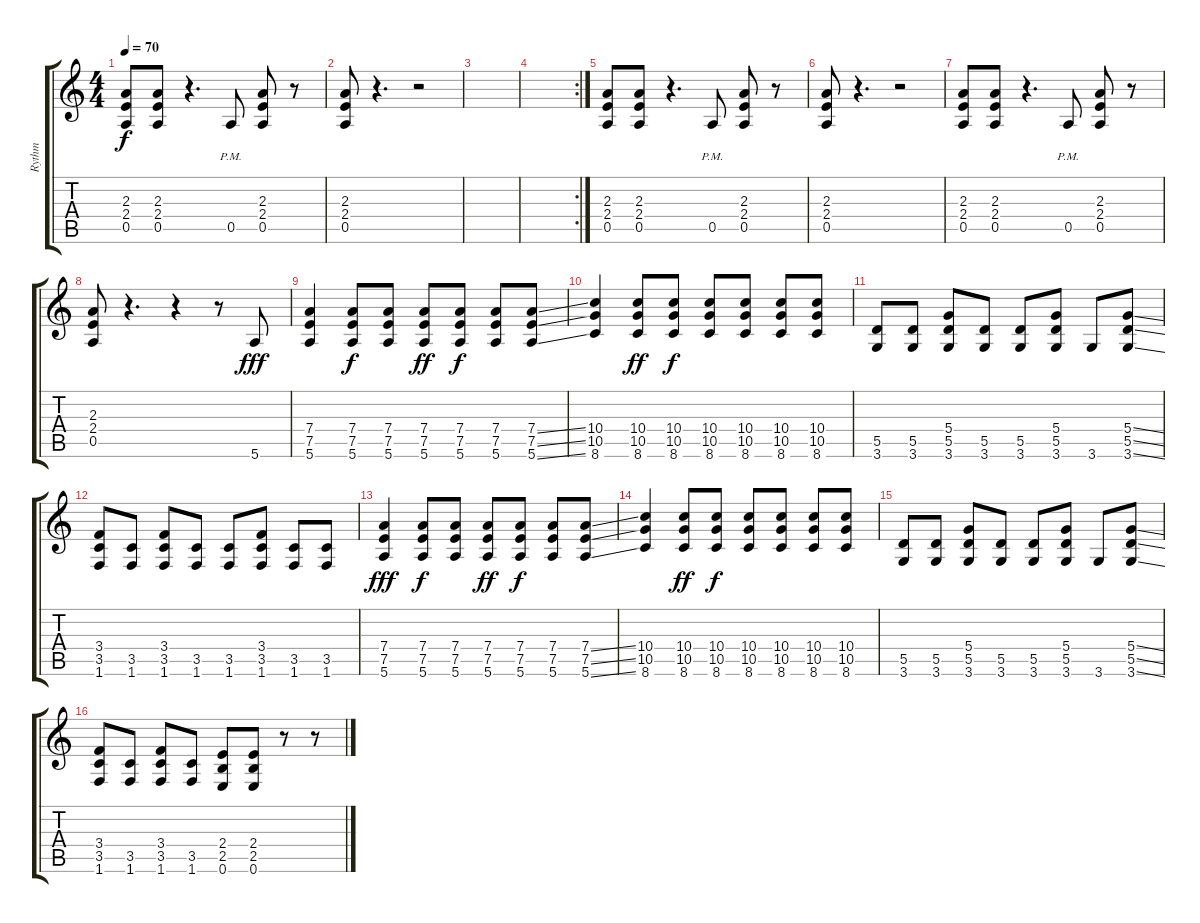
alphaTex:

\track ("Rythm" "Rythm") {instrument distortionguitar}
\staff {score tabs}
\tuning (E4 B3 G3 D3 A2 E2) {hide}
\ts (4 4)
\tempo 70
\clef g2
\ks c
(2.3 2.4 0.5).8{dy f instrument distortionguitar} (2.3 2.4 0.5).8 r.4{d} 0.5{pm}.8 (2.3 2.4 0.5).8 r.8 |
(2.3 2.4 0.5).8 r.4{d} r.2 |
|
\rc 2
|
(2.3 2.4 0.5).8 (2.3 2.4 0.5).8 r.4{d} 0.5{pm}.8 (2.3 2.4 0.5).8 r.8 |
(2.3 2.4 0.5).8 r.4{d} r.2 |
(2.3 2.4 0.5).8 (2.3 2.4 0.5).8 r.4{d} 0.5{pm}.8 (2.3 2.4 0.5).8 r.8 |
(2.3 2.4 0.5).8 r.4{d} r.4 r.8 5.6.8{dy fff} |
(7.4 7.5 5.6).4 (7.4 7.5 5.6).8{dy f} (7.4 7.5 5.6).8 (7.4 7.5 5.6).8{dy ff} (7.4 7.5 5.6).8{dy f} (7.4 7.5 5.6).8 (7.4{ss} 7.5{ss} 5.6{ss}).8 |
(10.4 10.5 8.6).4 (10.4 10.5 8.6).8{dy ff} (10.4 10.5 8.6).8{dy f} (10.4 10.5 8.6).8 (10.4 10.5 8.6).8 (10.4 10.5 8.6).8 (10.4 10.5 8.6).8 |
(5.5 3.6).8 (5.5 3.6).8 (5.4 5.5 3.6).8 (5.5 3.6).8 (5.5 3.6).8 (5.4 5.5 3.6).8 3.6.8 (5.4{ss} 5.5{ss} 3.6{ss}).8 |
(3.4 3.5 1.6).8 (3.5 1.6).8 (3.4 3.5 1.6).8 (3.5 1.6).8 (3.5 1.6).8 (3.4 3.5 1.6).8 (3.5 1.6).8 (3.5 1.6).8 |
(7.4 7.5 5.6).4{dy fff} (7.4 7.5 5.6).8{dy f} (7.4 7.5 5.6).8 (7.4 7.5 5.6).8{dy ff} (7.4 7.5 5.6).8{dy f} (7.4 7.5 5.6).8 (7.4{ss} 7.5{ss} 5.6{ss}).8 |
(10.4 10.5 8.6).4 (10.4 10.5 8.6).8{dy ff} (10.4 10.5 8.6).8{dy f} (10.4 10.5 8.6).8 (10.4 10.5 8.6).8 (10.4 10.5 8.6).8 (10.4 10.5 8.6).8 |
(5.5 3.6).8 (5.5 3.6).8 (5.4 5.5 3.6).8 (5.5 3.6).8 (5.5 3.6).8 (5.4 5.5 3.6).8 3.6.8 (5.4{ss} 5.5{ss} 3.6{ss}).8 |
(3.4 3.5 1.6).8 (3.5 1.6).8 (3.4 3.5 1.6).8 (3.5 1.6).8 (2.4 2.5 0.6).8 (2.4 2.5 0.6).8 r.8 r.8
